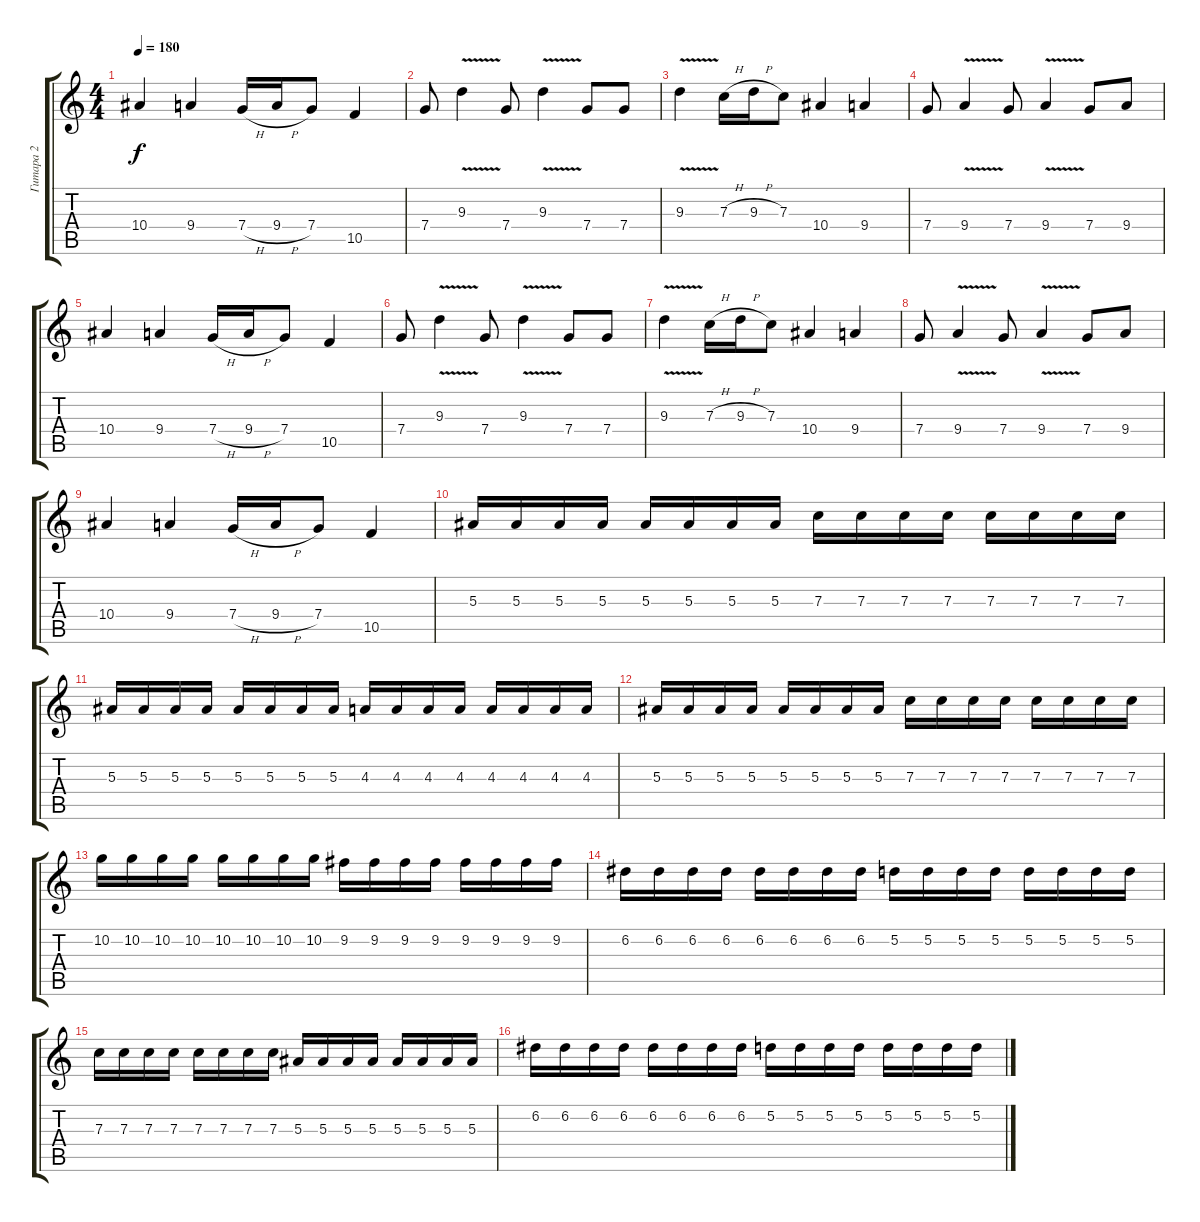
\track ("Гитара 2" "Гитара 2") {instrument distortionguitar}
\staff {score tabs}
\tuning (D4 A3 F3 C3 G2 D2) {hide}
\ts (4 4)
\tempo 180
\clef g2
\ks c
10.4.4{dy f} 9.4.4 7.4{h}.16 9.4{h}.16 7.4.8 10.5.4 |
7.4.8 9.3{v}.4 7.4.8 9.3{v}.4 7.4.8 7.4.8 |
9.3{v}.4 7.3{h}.16 9.3{h}.16 7.3.8 10.4.4 9.4.4 |
7.4.8 9.4{v}.4 7.4.8 9.4{v}.4 7.4.8 9.4.8 |
10.4.4 9.4.4 7.4{h}.16 9.4{h}.16 7.4.8 10.5.4 |
7.4.8 9.3{v}.4 7.4.8 9.3{v}.4 7.4.8 7.4.8 |
9.3{v}.4 7.3{h}.16 9.3{h}.16 7.3.8 10.4.4 9.4.4 |
7.4.8 9.4{v}.4 7.4.8 9.4{v}.4 7.4.8 9.4.8 |
10.4.4 9.4.4 7.4{h}.16 9.4{h}.16 7.4.8 10.5.4 |
5.3.16 5.3.16 5.3.16 5.3.16 5.3.16 5.3.16 5.3.16 5.3.16 7.3.16 7.3.16 7.3.16 7.3.16 7.3.16 7.3.16 7.3.16 7.3.16 |
5.3.16 5.3.16 5.3.16 5.3.16 5.3.16 5.3.16 5.3.16 5.3.16 4.3.16 4.3.16 4.3.16 4.3.16 4.3.16 4.3.16 4.3.16 4.3.16 |
5.3.16 5.3.16 5.3.16 5.3.16 5.3.16 5.3.16 5.3.16 5.3.16 7.3.16 7.3.16 7.3.16 7.3.16 7.3.16 7.3.16 7.3.16 7.3.16 |
10.2.16 10.2.16 10.2.16 10.2.16 10.2.16 10.2.16 10.2.16 10.2.16 9.2.16 9.2.16 9.2.16 9.2.16 9.2.16 9.2.16 9.2.16 9.2.16 |
6.2.16 6.2.16 6.2.16 6.2.16 6.2.16 6.2.16 6.2.16 6.2.16 5.2.16 5.2.16 5.2.16 5.2.16 5.2.16 5.2.16 5.2.16 5.2.16 |
7.3.16 7.3.16 7.3.16 7.3.16 7.3.16 7.3.16 7.3.16 7.3.16 5.3.16 5.3.16 5.3.16 5.3.16 5.3.16 5.3.16 5.3.16 5.3.16 |
6.2.16 6.2.16 6.2.16 6.2.16 6.2.16 6.2.16 6.2.16 6.2.16 5.2.16 5.2.16 5.2.16 5.2.16 5.2.16 5.2.16 5.2.16 5.2.16
